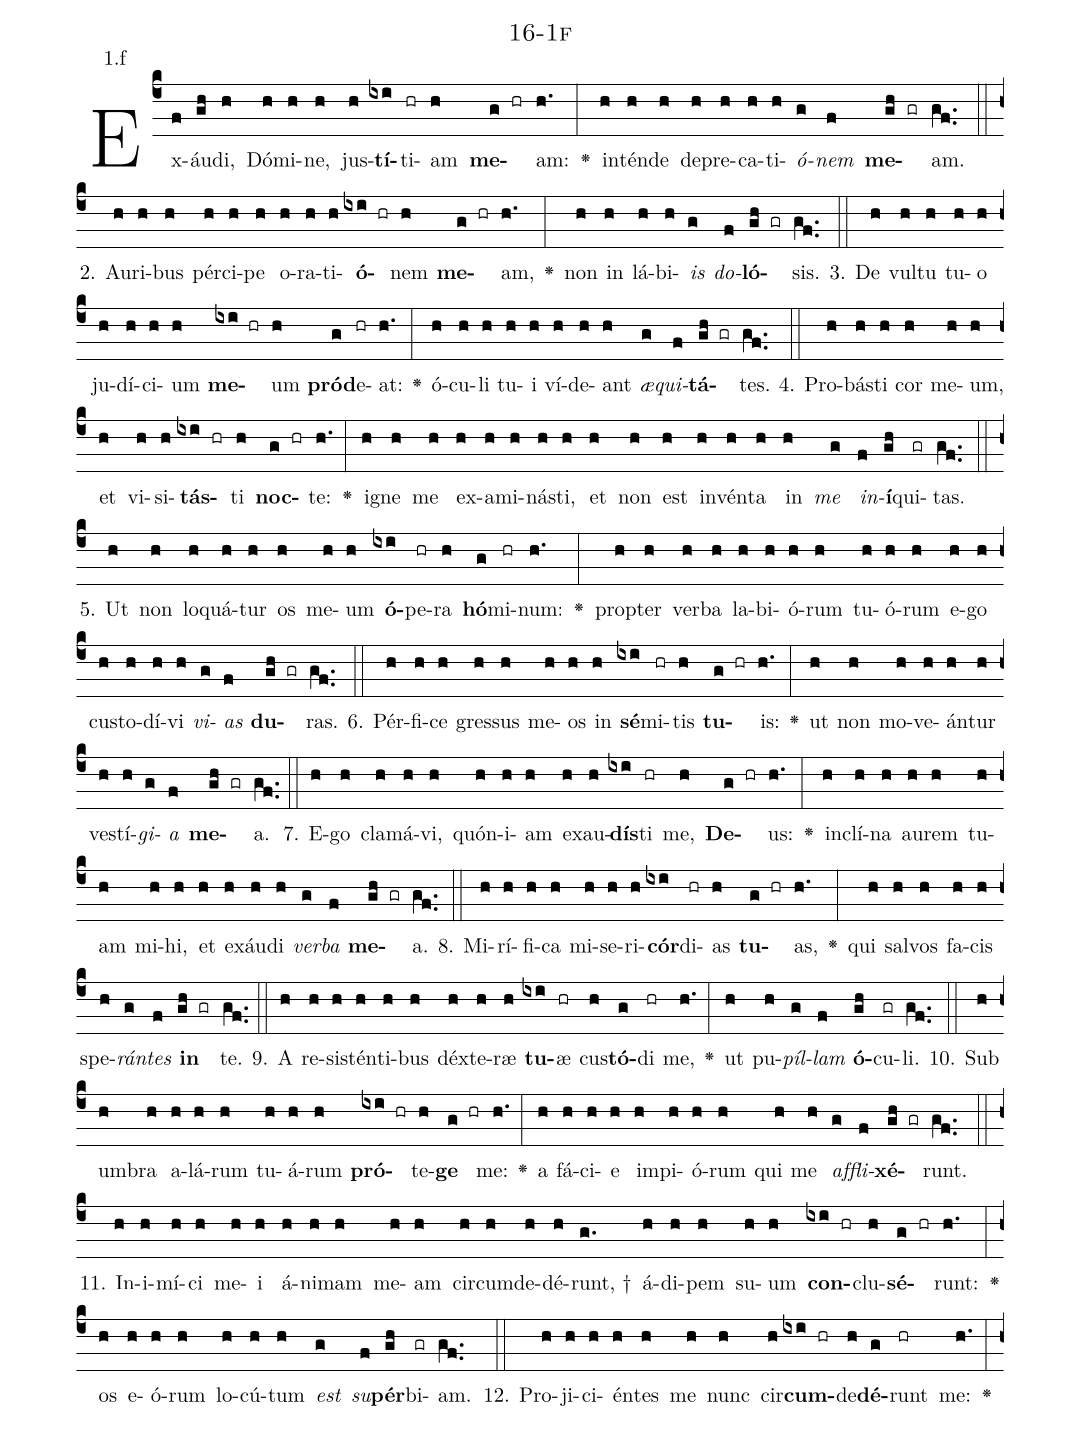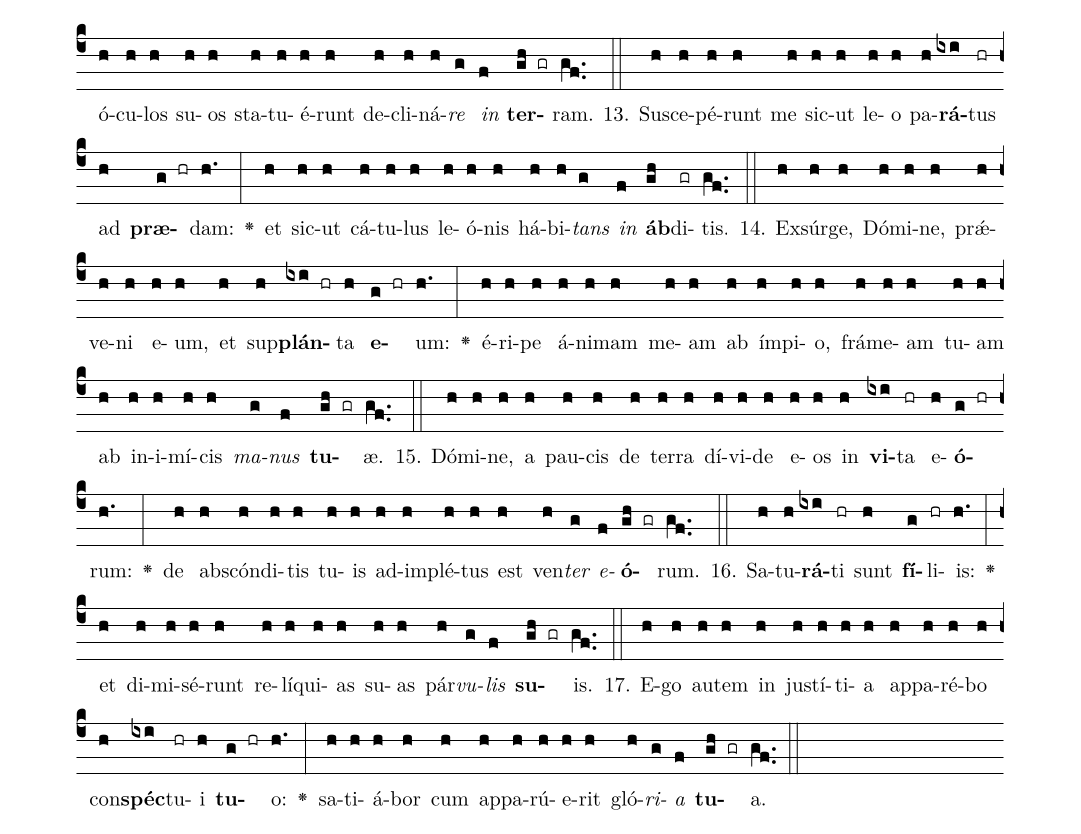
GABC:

name: 16-1f;
annotation: 1.f;
%%
(c4)Ex(f)áu(gh)di,(h) Dó(h)mi(h)ne,(h) jus(h)<b>tí</b>(ixi)ti(hr)am(h) <b>me</b>(g hr)am:(h.) <v>\greheightstar</v>(:) in(h)tén(h)de(h) de(h)pre(h)ca(h)ti(h)<i>ó</i>(g)<i>nem</i>(f) <b>me</b>(gh gr)am.(gf..) (::)
2. Au(h)ri(h)bus(h) pér(h)ci(h)pe(h) o(h)ra(h)ti(h)<b>ó</b>(ixi hr)nem(h) <b>me</b>(g hr)am,(h.) <v>\greheightstar</v>(:) non(h) in(h) lá(h)bi(h)<i>is</i>(g) <i>do</i>(f)<b>ló</b>(gh gr)sis.(gf..) (::)
3. De(h) vul(h)tu(h) tu(h)o(h) ju(h)dí(h)ci(h)um(h) <b>me</b>(ixi hr)um(h) <b>pród</b>(g)e(hr)at:(h.) <v>\greheightstar</v>(:) ó(h)cu(h)li(h) tu(h)i(h) ví(h)de(h)ant(h) <i>æ</i>(g)<i>qui</i>(f)<b>tá</b>(gh gr)tes.(gf..) (::)
4. Pro(h)bás(h)ti(h) cor(h) me(h)um,(h) et(h) vi(h)si(h)<b>tás</b>(ixi hr)ti(h) <b>noc</b>(g hr)te:(h.) <v>\greheightstar</v>(:) i(h)gne(h) me(h) ex(h)a(h)mi(h)nás(h)ti,(h) et(h) non(h) est(h) in(h)vén(h)ta(h) in(h) <i>me</i>(g) <i>in</i>(f)<b>í</b>(gh)qui(gr)tas.(gf..) (::)
5. Ut(h) non(h) lo(h)quá(h)tur(h) os(h) me(h)um(h) <b>ó</b>(ixi)pe(hr)ra(h) <b>hó</b>(g)mi(hr)num:(h.) <v>\greheightstar</v>(:) prop(h)ter(h) ver(h)ba(h) la(h)bi(h)ó(h)rum(h) tu(h)ó(h)rum(h) e(h)go(h) cus(h)to(h)dí(h)vi(h) <i>vi</i>(g)<i>as</i>(f) <b>du</b>(gh gr)ras.(gf..) (::)
6. Pér(h)fi(h)ce(h) gres(h)sus(h) me(h)os(h) in(h) <b>sé</b>(ixi)mi(hr)tis(h) <b>tu</b>(g hr)is:(h.) <v>\greheightstar</v>(:) ut(h) non(h) mo(h)ve(h)án(h)tur(h) ves(h)tí(h)<i>gi</i>(g)<i>a</i>(f) <b>me</b>(gh gr)a.(gf..) (::)
7. E(h)go(h) cla(h)má(h)vi,(h) quón(h)i(h)am(h) ex(h)au(h)<b>dís</b>(ixi)ti(hr) me,(h) <b>De</b>(g hr)us:(h.) <v>\greheightstar</v>(:) in(h)clí(h)na(h) au(h)rem(h) tu(h)am(h) mi(h)hi,(h) et(h) ex(h)áu(h)di(h) <i>ver</i>(g)<i>ba</i>(f) <b>me</b>(gh gr)a.(gf..) (::)
8. Mi(h)rí(h)fi(h)ca(h) mi(h)se(h)ri(h)<b>cór</b>(ixi)di(hr)as(h) <b>tu</b>(g hr)as,(h.) <v>\greheightstar</v>(:) qui(h) sal(h)vos(h) fa(h)cis(h) spe(h)<i>rán</i>(g)<i>tes</i>(f) <b>in</b>(gh gr) te.(gf..) (::)
9. A(h) re(h)sis(h)tén(h)ti(h)bus(h) déx(h)te(h)ræ(h) <b>tu</b>(ixi)æ(hr) cus(h)<b>tó</b>(g)di(hr) me,(h.) <v>\greheightstar</v>(:) ut(h) pu(h)<i>píl</i>(g)<i>lam</i>(f) <b>ó</b>(gh)cu(gr)li.(gf..) (::)
10. Sub(h) um(h)bra(h) a(h)lá(h)rum(h) tu(h)á(h)rum(h) <b>pró</b>(ixi hr)te(h)<b>ge</b>(g hr) me:(h.) <v>\greheightstar</v>(:) a(h) fá(h)ci(h)e(h) im(h)pi(h)ó(h)rum(h) qui(h) me(h) <i>af</i>(g)<i>fli</i>(f)<b>xé</b>(gh gr)runt.(gf..) (::)
11. In(h)i(h)mí(h)ci(h) me(h)i(h) á(h)ni(h)mam(h) me(h)am(h) cir(h)cum(h)de(h)dé(h)runt, †(g.) á(h)di(h)pem(h) su(h)um(h) <b>con</b>(ixi hr)clu(h)<b>sé</b>(g hr)runt:(h.) <v>\greheightstar</v>(:) os(h) e(h)ó(h)rum(h) lo(h)cú(h)tum(h) <i>est</i>(g) <i>su</i>(f)<b>pér</b>(gh)bi(gr)am.(gf..) (::)
12. Pro(h)ji(h)ci(h)én(h)tes(h) me(h) nunc(h) cir(h)<b>cum</b>(ixi hr)de(h)<b>dé</b>(g)runt(hr) me:(h.) <v>\greheightstar</v>(:) ó(h)cu(h)los(h) su(h)os(h) sta(h)tu(h)é(h)runt(h) de(h)cli(h)ná(h)<i>re</i>(g) <i>in</i>(f) <b>ter</b>(gh gr)ram.(gf..) (::)
13. Su(h)sce(h)pé(h)runt(h) me(h) sic(h)ut(h) le(h)o(h) pa(h)<b>rá</b>(ixi)tus(hr) ad(h) <b>præ</b>(g hr)dam:(h.) <v>\greheightstar</v>(:) et(h) sic(h)ut(h) cá(h)tu(h)lus(h) le(h)ó(h)nis(h) há(h)bi(h)<i>tans</i>(g) <i>in</i>(f) <b>áb</b>(gh)di(gr)tis.(gf..) (::)
14. Ex(h)súr(h)ge,(h) Dó(h)mi(h)ne,(h) prǽ(h)ve(h)ni(h) e(h)um,(h) et(h) sup(h)<b>plán</b>(ixi hr)ta(h) <b>e</b>(g hr)um:(h.) <v>\greheightstar</v>(:) é(h)ri(h)pe(h) á(h)ni(h)mam(h) me(h)am(h) ab(h) ím(h)pi(h)o,(h) frá(h)me(h)am(h) tu(h)am(h) ab(h) in(h)i(h)mí(h)cis(h) <i>ma</i>(g)<i>nus</i>(f) <b>tu</b>(gh gr)æ.(gf..) (::)
15. Dó(h)mi(h)ne,(h) a(h) pau(h)cis(h) de(h) ter(h)ra(h) dí(h)vi(h)de(h) e(h)os(h) in(h) <b>vi</b>(ixi)ta(hr) e(h)<b>ó</b>(g hr)rum:(h.) <v>\greheightstar</v>(:) de(h) abs(h)cón(h)di(h)tis(h) tu(h)is(h) ad(h)im(h)plé(h)tus(h) est(h) ven(h)<i>ter</i>(g) <i>e</i>(f)<b>ó</b>(gh gr)rum.(gf..) (::)
16. Sa(h)tu(h)<b>rá</b>(ixi)ti(hr) sunt(h) <b>fí</b>(g)li(hr)is:(h.) <v>\greheightstar</v>(:) et(h) di(h)mi(h)sé(h)runt(h) re(h)lí(h)qui(h)as(h) su(h)as(h) pár(h)<i>vu</i>(g)<i>lis</i>(f) <b>su</b>(gh gr)is.(gf..) (::)
17. E(h)go(h) au(h)tem(h) in(h) jus(h)tí(h)ti(h)a(h) ap(h)pa(h)ré(h)bo(h) con(h)<b>spéc</b>(ixi)tu(hr)i(h) <b>tu</b>(g hr)o:(h.) <v>\greheightstar</v>(:) sa(h)ti(h)á(h)bor(h) cum(h) ap(h)pa(h)rú(h)e(h)rit(h) gló(h)<i>ri</i>(g)<i>a</i>(f) <b>tu</b>(gh gr)a.(gf..) (::)
